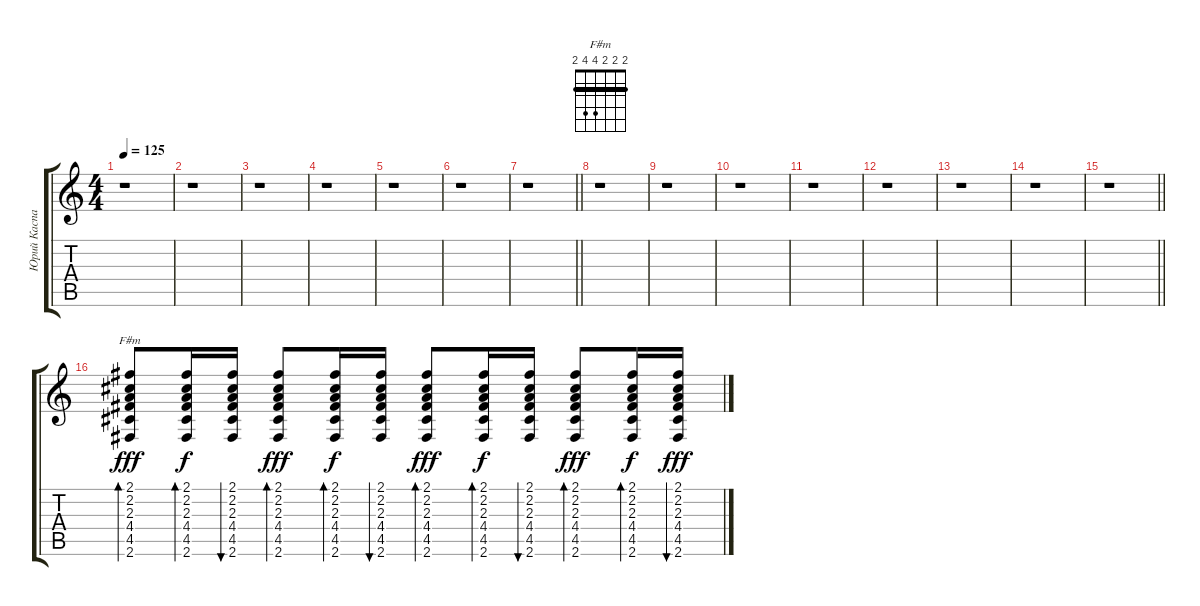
\track ("Юрий Каспарян_2" "Юрий Каспа") {instrument distortionguitar}
\staff {score tabs}
\tuning (E4 B3 G3 D3 A2 E2) {hide}
\chord ("F#m" 2 2 2 4 4 2) {barre 2}
\ts (4 4)
\tempo 125
\clef g2
\ks c
r.1{dy fff} |
r.1 |
r.1 |
r.1 |
r.1 |
r.1 |
\barLineRight lightlight
r.1 |
r.1 |
r.1 |
r.1 |
r.1 |
r.1 |
r.1 |
r.1 |
\barLineRight lightlight
r.1 |
(2.1 2.2 2.3 4.4 4.5 2.6).8{bd 60 ch "F#m"} (2.1 2.2 2.3 4.4 4.5 2.6).16{bd 60 dy f} (2.1 2.2 2.3 4.4 4.5 2.6).16{bu 60} (2.1 2.2 2.3 4.4 4.5 2.6).8{bd 60 dy fff} (2.1 2.2 2.3 4.4 4.5 2.6).16{bd 60 dy f} (2.1 2.2 2.3 4.4 4.5 2.6).16{bu 60} (2.1 2.2 2.3 4.4 4.5 2.6).8{bd 60 dy fff} (2.1 2.2 2.3 4.4 4.5 2.6).16{bd 60 dy f} (2.1 2.2 2.3 4.4 4.5 2.6).16{bu 60} (2.1 2.2 2.3 4.4 4.5 2.6).8{bd 60 dy fff} (2.1 2.2 2.3 4.4 4.5 2.6).16{bd 60 dy f} (2.1 2.2 2.3 4.4 4.5 2.6).16{bu 60 dy fff}
